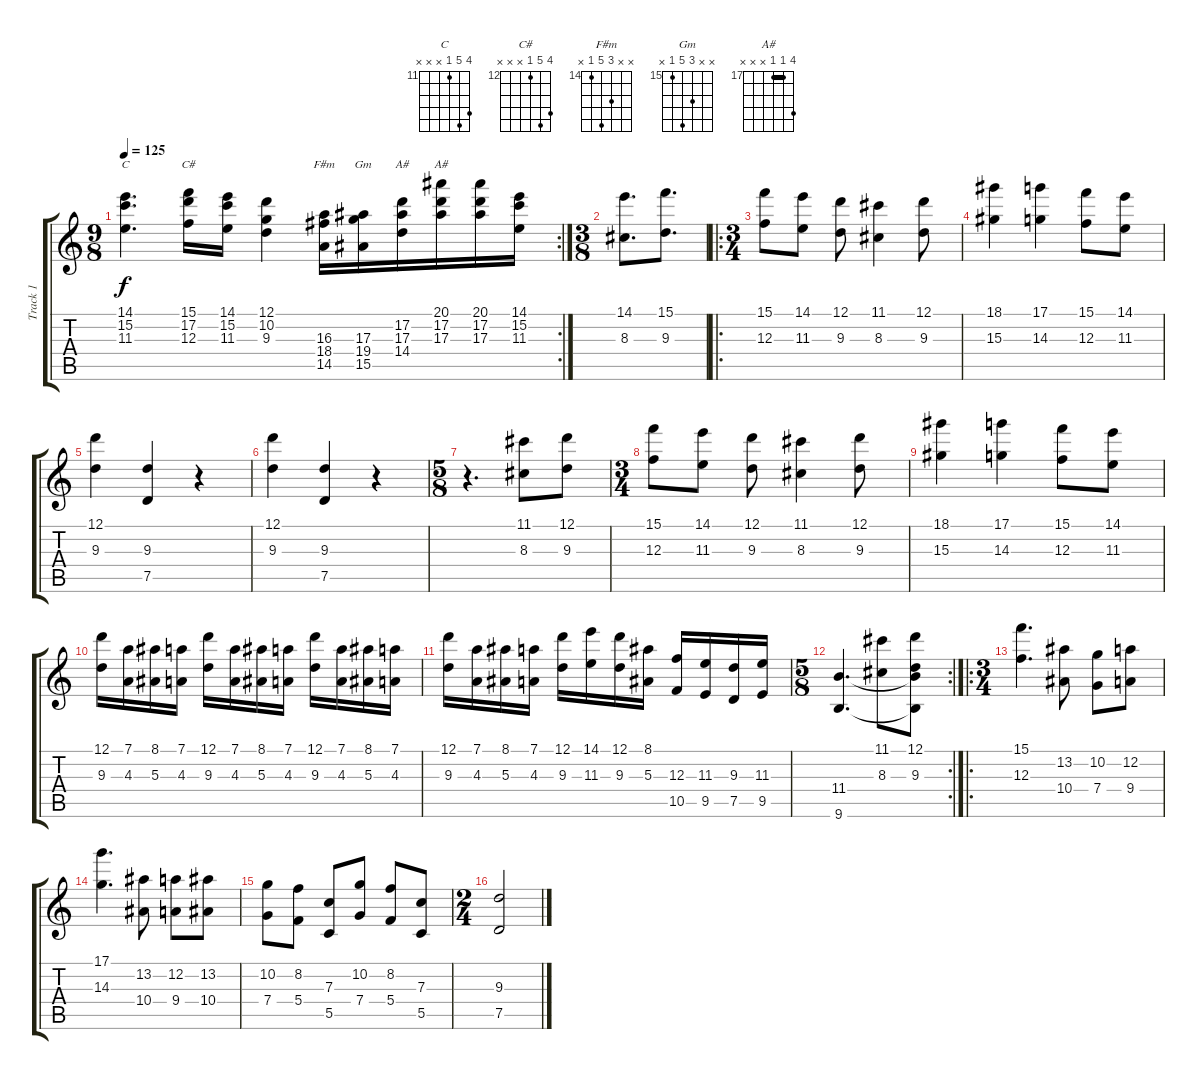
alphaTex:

\track ("Track 1" "Track 1") {instrument distortionguitar}
\staff {score tabs}
\tuning (D4 A3 F3 C3 G2 D2) {hide}
\chord ("C" 14 15 11 x x x) {firstfret 11}
\chord ("C#" 15 16 12 x x x) {firstfret 12}
\chord ("F#m" x x 16 18 14 x) {firstfret 14}
\chord ("Gm" x x 17 19 15 x) {firstfret 15}
\chord ("A#" x 17 17 14 x x) {firstfret 14 barre 17}
\chord ("A#" 20 17 17 x x x) {firstfret 17 barre 17}
\rc 2
\ts (9 8)
\tempo 125
\clef g2
\ks c
(14.1 15.2 11.3).4{d ch "C" dy f} (15.1 17.2 12.3).16{ch "C#"} (14.1 15.2 11.3).16 (12.1 10.2 9.3).4 (16.3 18.4 14.5).16{ch "F#m"} (17.3 19.4 15.5).16{ch "Gm"} (17.2 17.3 14.4).16{ch "A#"} (20.1 17.2 17.3).16{ch "A#"} (20.1 17.2 17.3).16 (14.1 15.2 11.3).16 |
\ts (3 8)
(14.1 8.3).8{d} (15.1 9.3).8{d} |
\ro
\ts (3 4)
(15.1 12.3).8 (14.1 11.3).8 (12.1 9.3).8 (11.1 8.3).4 (12.1 9.3).8 |
(18.1 15.3).4 (17.1 14.3).4 (15.1 12.3).8 (14.1 11.3).8 |
(12.1 9.3).4 (9.3 7.5).4 r.4 |
(12.1 9.3).4 (9.3 7.5).4 r.4 |
\ts (5 8)
r.4{d} (11.1 8.3).8 (12.1 9.3).8 |
\ts (3 4)
(15.1 12.3).8 (14.1 11.3).8 (12.1 9.3).8 (11.1 8.3).4 (12.1 9.3).8 |
(18.1 15.3).4 (17.1 14.3).4 (15.1 12.3).8 (14.1 11.3).8 |
(12.1 9.3).16 (7.1 4.3).16 (8.1 5.3).16 (7.1 4.3).16 (12.1 9.3).16 (7.1 4.3).16 (8.1 5.3).16 (7.1 4.3).16 (12.1 9.3).16 (7.1 4.3).16 (8.1 5.3).16 (7.1 4.3).16 |
(12.1 9.3).16 (7.1 4.3).16 (8.1 5.3).16 (7.1 4.3).16 (12.1 9.3).16 (14.1 11.3).16 (12.1 9.3).16 (8.1 5.3).16 (12.3 10.5).16 (11.3 9.5).16 (9.3 7.5).16 (11.3 9.5).16 |
\rc 2
\ts (5 8)
(11.4 9.6).4{d} (11.1 8.3).8 (12.1 9.3 11.4{t} 9.6{t}).8 |
\ro
\ts (3 4)
(15.1 12.3).4{d} (13.2 10.4).8 (10.2 7.4).8 (12.2 9.4).8 |
(17.1 14.3).4{d} (13.2 10.4).8 (12.2 9.4).8 (13.2 10.4).8 |
(10.2 7.4).8 (8.2 5.4).8 (7.3 5.5).8 (10.2 7.4).8 (8.2 5.4).8 (7.3 5.5).8 |
\ts (2 4)
(9.3 7.5).2
